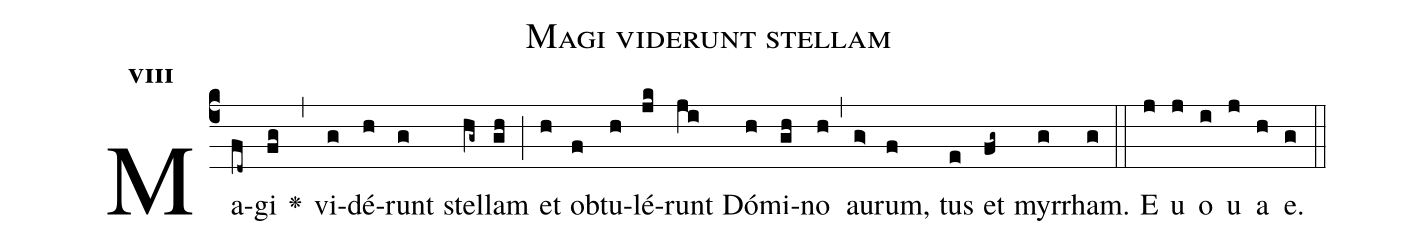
name:Magi viderunt stellam;
office-part:Antiphona;
mode:8;
%%
initial-style: 1;
name: Magi viderunt stellam
book: Antiphonae & Responsoria/Tomus I, p. 132;
occasion: In Epiphania Domini;
office-part: Tertia Ant 1;
user-notes: ;
commentary: ;
annotation: 8g;
centering-scheme: english;
fontsize: 12;
font: OFLSortsMillGoudy;
height: 11;
width: 4.5;
%%
(c4)Ma(fd~)gi(fg) <v>\greheightstar</v>(,) vi(g)dé(h)runt(g) stel(hg~)lam(gh) (;) et(h) ob(f)tu(h)lé(jk)runt(ji) Dó(h)mi(gh)no(h) (,) au(g>)rum,(f) tus(e) et(fg~) myr(g)rham.(g) (::)
E(j) u(j) o(i) u(j) a(h) e.(g) (::)
